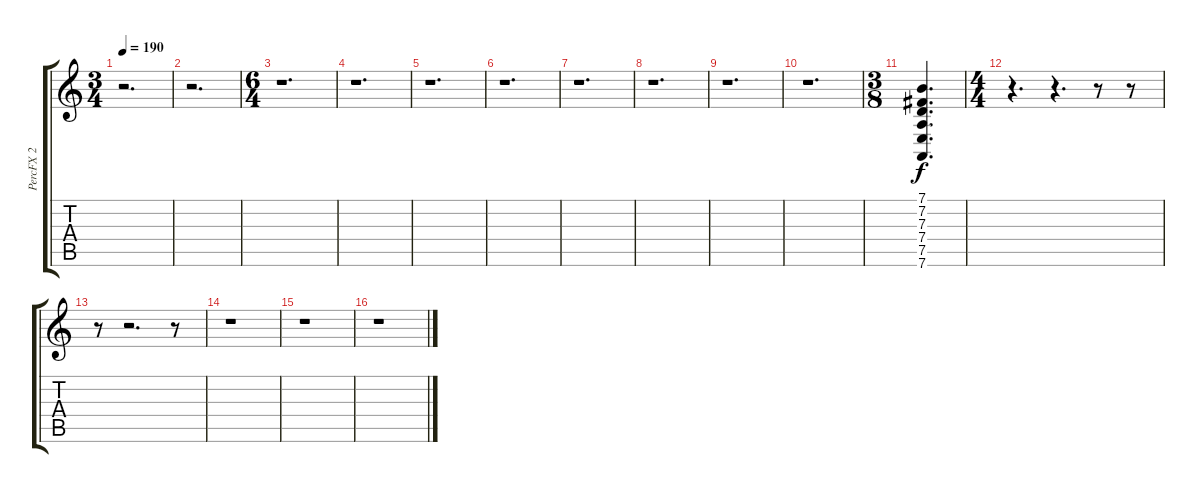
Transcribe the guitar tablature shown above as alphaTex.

\track ("PercFX 2" "PercFX 2") {instrument reversecymbal}
\staff {score tabs}
\tuning (E4 B3 G3 D3 A2 D2) {hide}
\ts (3 4)
\tempo 190
\clef g2
\ks c
r.2{d dy f} |
r.2{d} |
\ts (6 4)
r.1{d} |
r.1{d} |
r.1{d} |
r.1{d} |
r.1{d} |
r.1{d} |
r.1{d} |
r.1{d} |
\ts (3 8)
(7.1 7.2 7.3 7.4 7.5 7.6).4{d} |
\ts (4 4)
r.4{d} r.4{d} r.8 r.8 |
r.8 r.2{d} r.8 |
r.1 |
r.1 |
r.1
